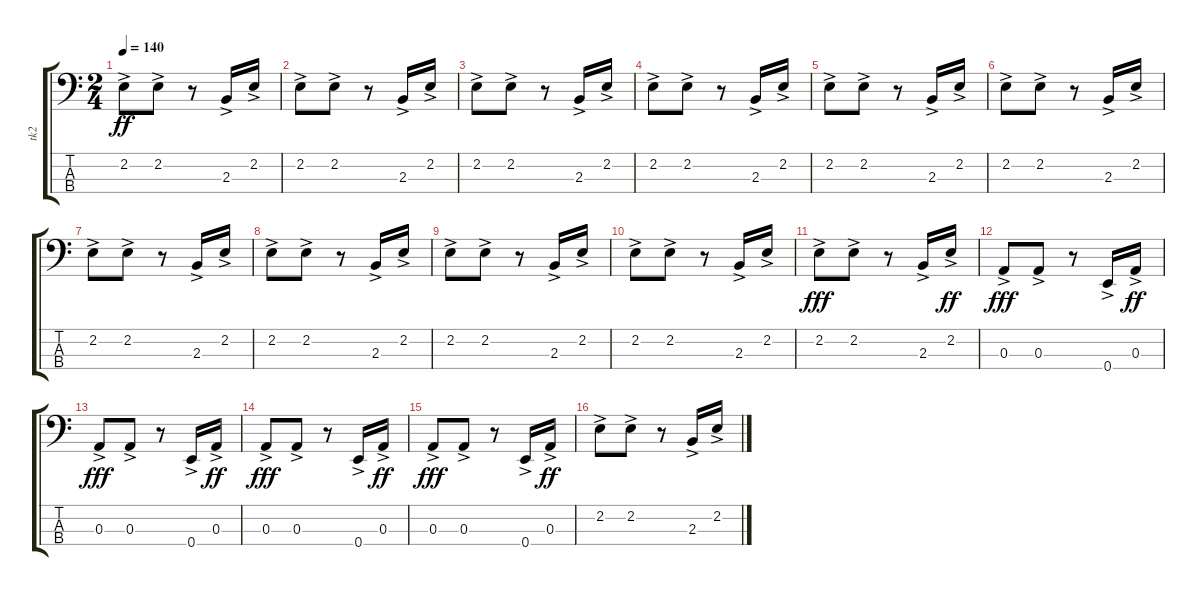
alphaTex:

\track ("tk2" "tk2") {instrument electricbassfinger}
\staff {score tabs}
\tuning (G2 D2 A1 E1) {hide}
\ts (2 4)
\tempo 140
\clef f4
\ks c
2.2{ac}.8{dy ff balance 8} 2.2{ac}.8 r.8 2.3{ac}.16 2.2{ac}.16 |
2.2{ac}.8{balance 8} 2.2{ac}.8 r.8 2.3{ac}.16 2.2{ac}.16 |
2.2{ac}.8{balance 8} 2.2{ac}.8 r.8 2.3{ac}.16 2.2{ac}.16 |
2.2{ac}.8{balance 8} 2.2{ac}.8 r.8 2.3{ac}.16 2.2{ac}.16 |
2.2{ac}.8{balance 8} 2.2{ac}.8 r.8 2.3{ac}.16 2.2{ac}.16 |
2.2{ac}.8{balance 8} 2.2{ac}.8 r.8 2.3{ac}.16 2.2{ac}.16 |
2.2{ac}.8{balance 8} 2.2{ac}.8 r.8 2.3{ac}.16 2.2{ac}.16 |
2.2{ac}.8{balance 8} 2.2{ac}.8 r.8 2.3{ac}.16 2.2{ac}.16 |
2.2{ac}.8{balance 8} 2.2{ac}.8 r.8 2.3{ac}.16 2.2{ac}.16 |
2.2{ac}.8{balance 8} 2.2{ac}.8 r.8 2.3{ac}.16 2.2{ac}.16 |
2.2{ac}.8{dy fff} 2.2{ac}.8 r.8 2.3{ac}.16 2.2{ac}.16{dy ff} |
0.3{ac}.8{dy fff} 0.3{ac}.8 r.8 0.4{ac}.16 0.3{ac}.16{dy ff} |
0.3{ac}.8{dy fff} 0.3{ac}.8 r.8 0.4{ac}.16 0.3{ac}.16{dy ff} |
0.3{ac}.8{dy fff} 0.3{ac}.8 r.8 0.4{ac}.16 0.3{ac}.16{dy ff} |
0.3{ac}.8{dy fff} 0.3{ac}.8 r.8 0.4{ac}.16 0.3{ac}.16{dy ff} |
2.2{ac}.8{balance 8} 2.2{ac}.8 r.8 2.3{ac}.16 2.2{ac}.16
